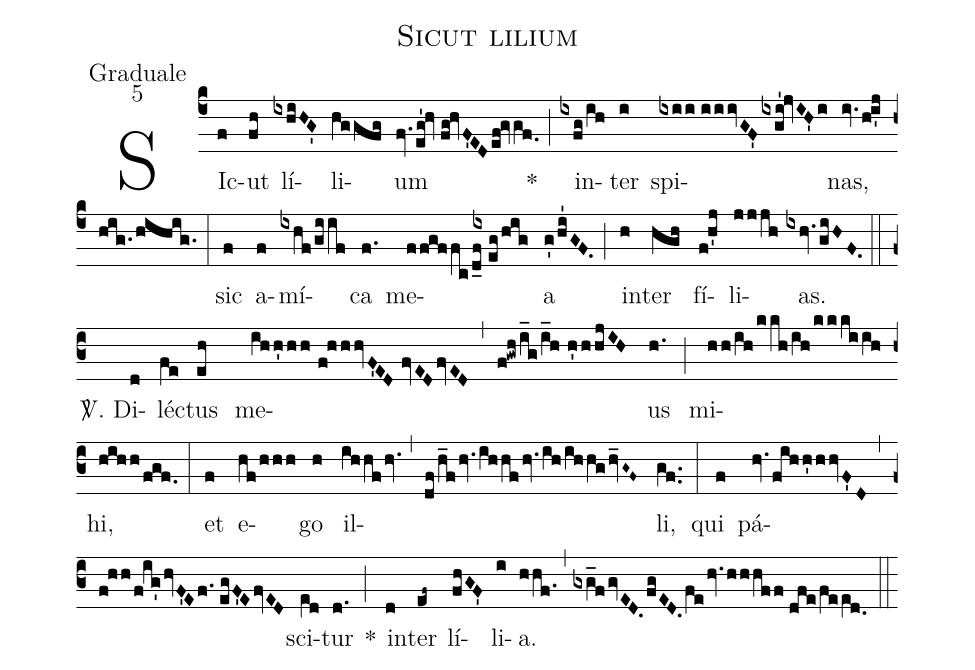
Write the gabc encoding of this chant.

name: Sicut lilium;
office-part: Graduale;
mode: 5;
%%
(c4) SIc(f)ut(fh) lí(ixhiHG')li(hggfg)um(fv.eg'!hv//fg!hvF'EDef!gvgf.0) *(;) in(ixfg/ih)ter(i) spi(ixii//iiivGF'ixgi'!jvIH'i)nas,(iv.hi'j/hig./hihig.) (:)
sic(f) a(f)mí(ixhf/giif)ca(f.) me(ffgffc/d_f{/[-2]ix}//eg/hig)a(g'/hi'GF.) (;) in(h)ter(hgh) fí(f!h'j)li(jjjh)as.(ixhv.giHF.) (z0::c3)
<sp>V/</sp>. Di(d)léc(fe)tus(eh) me(ihh'hh//f!hhhvF'ED//fvEDfvED)(,)(f!gwh/i_g/i_h//h'hhjIH)us(h.) (;) mi(hh/ih/kkh/ih/kkkiih)hi,(hihh/fgf.) (:)
et(f) e(hf/hhh)go(h) il(ihhfhv.)(,)(df/h_fhv.ihhfhv.ih/ihhghv_G~F~)li,(gf..) (:)
qui(f) pá(hv.fihh'hhvF'D)(,)(f!hh/f!ig'hvF'Ef.//egF'EfvED)sci(e[ll:1]d)tur(d.) *(;) in(d)ter(ef~) lí(fhGF')li(i)a.(hhf.) (,) (gxg_fgvED.fgED.fe/!hv.hhhff//dfe/fee[ll:1]d.0) (::)
